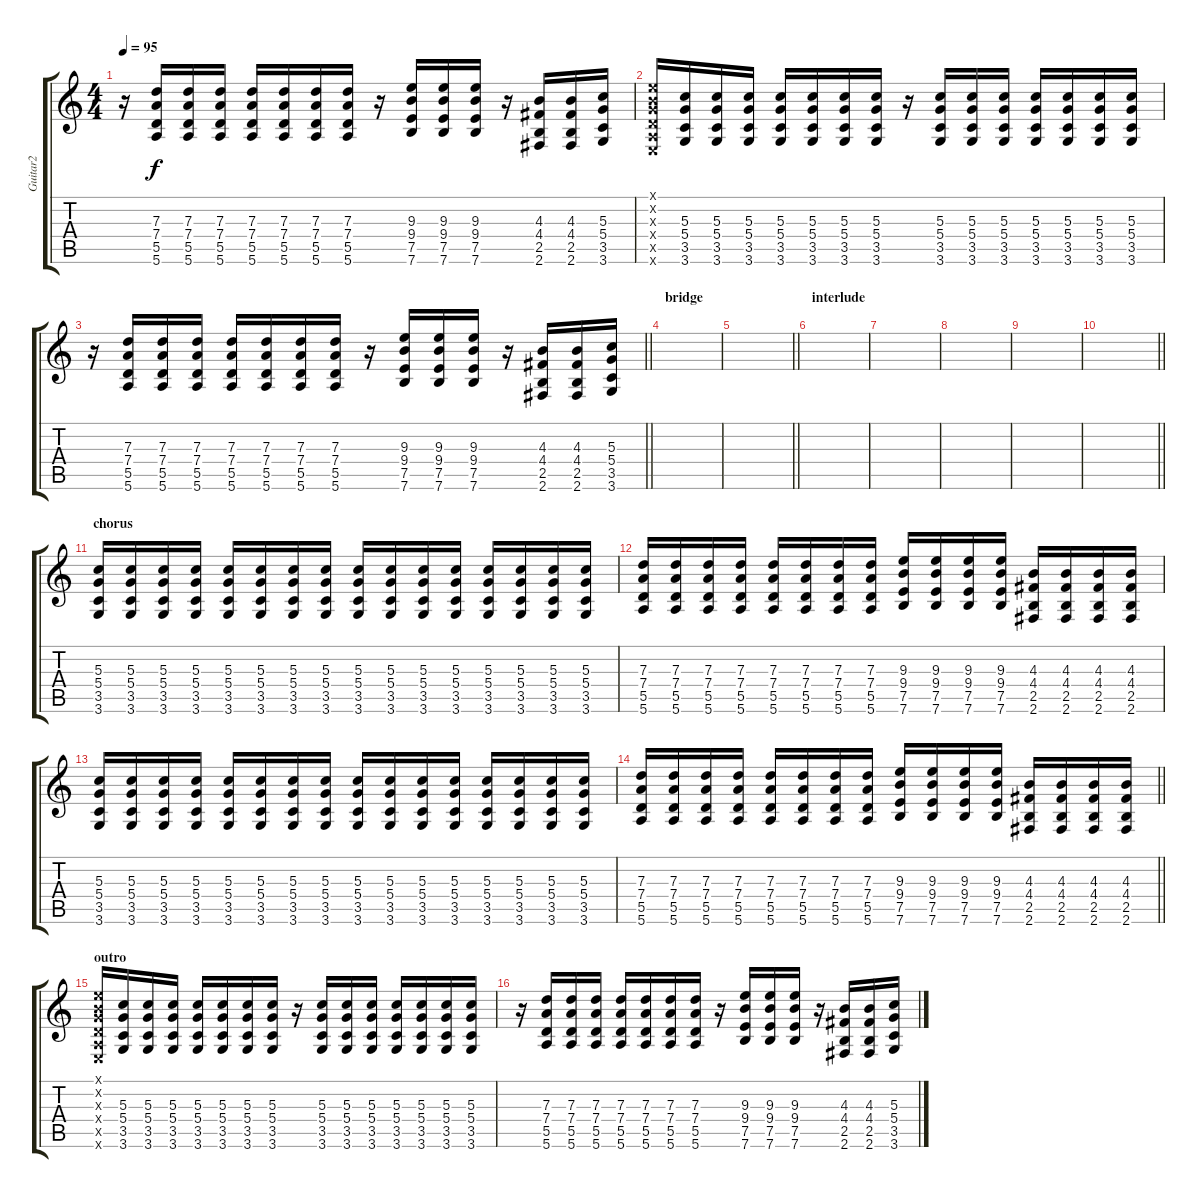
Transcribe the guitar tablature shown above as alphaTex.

\track ("Guitar2" "Guitar2") {instrument overdrivenguitar}
\staff {score tabs}
\tuning (E4 B3 G3 D3 A2 E2) {hide}
\ts (4 4)
\tempo 95
\clef g2
\ks c
r.16{dy f} (7.3 7.4 5.5 5.6).16 (7.3 7.4 5.5 5.6).16 (7.3 7.4 5.5 5.6).16 (7.3 7.4 5.5 5.6).16 (7.3 7.4 5.5 5.6).16 (7.3 7.4 5.5 5.6).16 (7.3 7.4 5.5 5.6).16 r.16 (9.3 9.4 7.5 7.6).16 (9.3 9.4 7.5 7.6).16 (9.3 9.4 7.5 7.6).16 r.16 (4.3 4.4 2.5 2.6).16 (4.3 4.4 2.5 2.6).16 (5.3 5.4 3.5 3.6).16 |
(0.1{x} 0.2{x} 0.3{x} 0.4{x} 0.5{x} 0.6{x}).16 (5.3 5.4 3.5 3.6).16 (5.3 5.4 3.5 3.6).16 (5.3 5.4 3.5 3.6).16 (5.3 5.4 3.5 3.6).16 (5.3 5.4 3.5 3.6).16 (5.3 5.4 3.5 3.6).16 (5.3 5.4 3.5 3.6).16 r.16 (5.3 5.4 3.5 3.6).16 (5.3 5.4 3.5 3.6).16 (5.3 5.4 3.5 3.6).16 (5.3 5.4 3.5 3.6).16 (5.3 5.4 3.5 3.6).16 (5.3 5.4 3.5 3.6).16 (5.3 5.4 3.5 3.6).16 |
\barLineRight lightlight
r.16 (7.3 7.4 5.5 5.6).16 (7.3 7.4 5.5 5.6).16 (7.3 7.4 5.5 5.6).16 (7.3 7.4 5.5 5.6).16 (7.3 7.4 5.5 5.6).16 (7.3 7.4 5.5 5.6).16 (7.3 7.4 5.5 5.6).16 r.16 (9.3 9.4 7.5 7.6).16 (9.3 9.4 7.5 7.6).16 (9.3 9.4 7.5 7.6).16 r.16 (4.3 4.4 2.5 2.6).16 (4.3 4.4 2.5 2.6).16 (5.3 5.4 3.5 3.6).16 |
\section ("" "bridge")
|
\barLineRight lightlight
|
\section ("" "interlude")
|
|
|
|
\barLineRight lightlight
|
\section ("" "chorus")
(5.3 5.4 3.5 3.6).16 (5.3 5.4 3.5 3.6).16 (5.3 5.4 3.5 3.6).16 (5.3 5.4 3.5 3.6).16 (5.3 5.4 3.5 3.6).16 (5.3 5.4 3.5 3.6).16 (5.3 5.4 3.5 3.6).16 (5.3 5.4 3.5 3.6).16 (5.3 5.4 3.5 3.6).16 (5.3 5.4 3.5 3.6).16 (5.3 5.4 3.5 3.6).16 (5.3 5.4 3.5 3.6).16 (5.3 5.4 3.5 3.6).16 (5.3 5.4 3.5 3.6).16 (5.3 5.4 3.5 3.6).16 (5.3 5.4 3.5 3.6).16 |
(7.3 7.4 5.5 5.6).16 (7.3 7.4 5.5 5.6).16 (7.3 7.4 5.5 5.6).16 (7.3 7.4 5.5 5.6).16 (7.3 7.4 5.5 5.6).16 (7.3 7.4 5.5 5.6).16 (7.3 7.4 5.5 5.6).16 (7.3 7.4 5.5 5.6).16 (9.3 9.4 7.5 7.6).16 (9.3 9.4 7.5 7.6).16 (9.3 9.4 7.5 7.6).16 (9.3 9.4 7.5 7.6).16 (4.3 4.4 2.5 2.6).16 (4.3 4.4 2.5 2.6).16 (4.3 4.4 2.5 2.6).16 (4.3 4.4 2.5 2.6).16 |
(5.3 5.4 3.5 3.6).16 (5.3 5.4 3.5 3.6).16 (5.3 5.4 3.5 3.6).16 (5.3 5.4 3.5 3.6).16 (5.3 5.4 3.5 3.6).16 (5.3 5.4 3.5 3.6).16 (5.3 5.4 3.5 3.6).16 (5.3 5.4 3.5 3.6).16 (5.3 5.4 3.5 3.6).16 (5.3 5.4 3.5 3.6).16 (5.3 5.4 3.5 3.6).16 (5.3 5.4 3.5 3.6).16 (5.3 5.4 3.5 3.6).16 (5.3 5.4 3.5 3.6).16 (5.3 5.4 3.5 3.6).16 (5.3 5.4 3.5 3.6).16 |
\barLineRight lightlight
(7.3 7.4 5.5 5.6).16 (7.3 7.4 5.5 5.6).16 (7.3 7.4 5.5 5.6).16 (7.3 7.4 5.5 5.6).16 (7.3 7.4 5.5 5.6).16 (7.3 7.4 5.5 5.6).16 (7.3 7.4 5.5 5.6).16 (7.3 7.4 5.5 5.6).16 (9.3 9.4 7.5 7.6).16 (9.3 9.4 7.5 7.6).16 (9.3 9.4 7.5 7.6).16 (9.3 9.4 7.5 7.6).16 (4.3 4.4 2.5 2.6).16 (4.3 4.4 2.5 2.6).16 (4.3 4.4 2.5 2.6).16 (4.3 4.4 2.5 2.6).16 |
\section ("" "outro")
(0.1{x} 0.2{x} 0.3{x} 0.4{x} 0.5{x} 0.6{x}).16 (5.3 5.4 3.5 3.6).16 (5.3 5.4 3.5 3.6).16 (5.3 5.4 3.5 3.6).16 (5.3 5.4 3.5 3.6).16 (5.3 5.4 3.5 3.6).16 (5.3 5.4 3.5 3.6).16 (5.3 5.4 3.5 3.6).16 r.16 (5.3 5.4 3.5 3.6).16 (5.3 5.4 3.5 3.6).16 (5.3 5.4 3.5 3.6).16 (5.3 5.4 3.5 3.6).16 (5.3 5.4 3.5 3.6).16 (5.3 5.4 3.5 3.6).16 (5.3 5.4 3.5 3.6).16 |
r.16 (7.3 7.4 5.5 5.6).16 (7.3 7.4 5.5 5.6).16 (7.3 7.4 5.5 5.6).16 (7.3 7.4 5.5 5.6).16 (7.3 7.4 5.5 5.6).16 (7.3 7.4 5.5 5.6).16 (7.3 7.4 5.5 5.6).16 r.16 (9.3 9.4 7.5 7.6).16 (9.3 9.4 7.5 7.6).16 (9.3 9.4 7.5 7.6).16 r.16 (4.3 4.4 2.5 2.6).16 (4.3 4.4 2.5 2.6).16 (5.3 5.4 3.5 3.6).16
